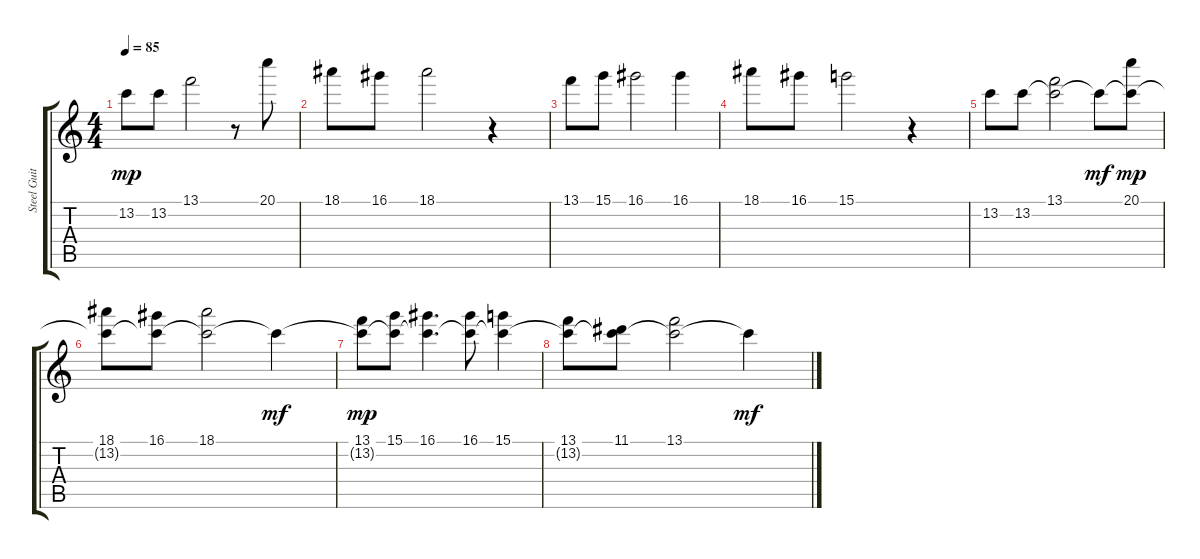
\track ("Steel Guitar" "Steel Guit") {instrument acousticguitarsteel}
\staff {score tabs}
\tuning (E4 B3 G3 D3 A2 E2) {hide}
\ts (4 4)
\tempo 85
\clef g2
\ks c
13.2.8{dy mp} 13.2.8 13.1.2 r.8 20.1.8 |
18.1.8 16.1.8 18.1.2 r.4 |
13.1.8 15.1.8 16.1.2 16.1.4 |
18.1.8 16.1.8 15.1.2 r.4 |
13.2.8 13.2.8 (13.1 13.2{t}).2 13.2{t}.8{dy mf} (20.1 13.2{t}).8{dy mp} |
(18.1 13.2{t}).8 (16.1 13.2{t}).8 (18.1 13.2{t}).2 13.2{t}.4{dy mf} |
(13.1 13.2{t}).8{dy mp} (15.1 13.2{t}).8 (16.1 13.2{t}).4{d} (16.1 13.2{t}).8 (15.1 13.2{t}).4 |
(13.1 13.2{t}).8 (11.1 13.2{t}).8 (13.1 13.2{t}).2 13.2{t}.4{dy mf}
